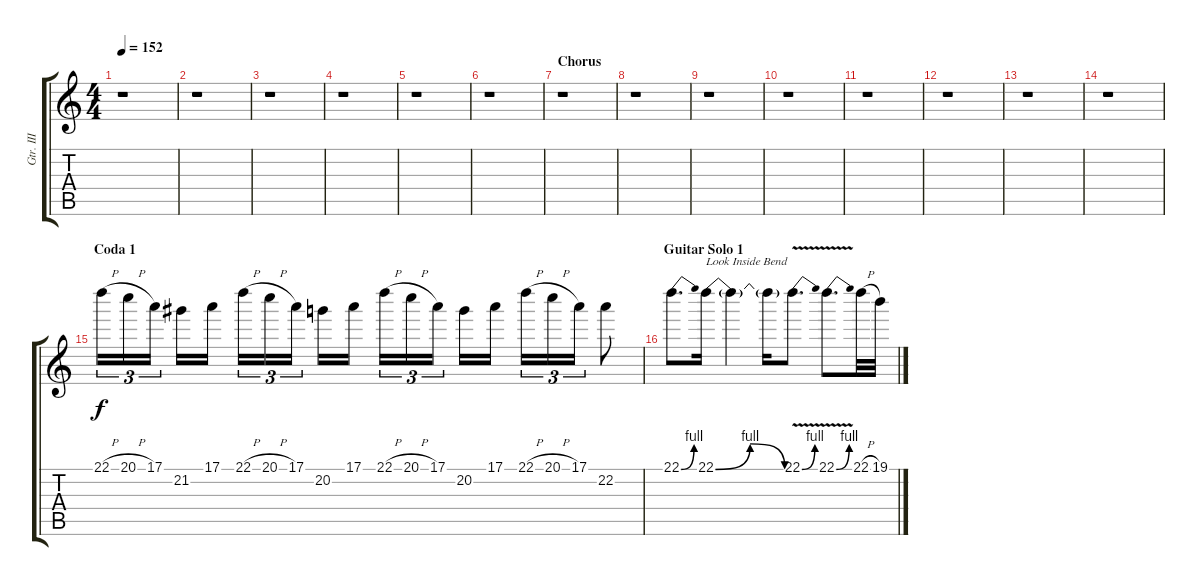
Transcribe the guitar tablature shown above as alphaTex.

\track ("Gtr. III" "Gtr. III") {instrument overdrivenguitar}
\staff {score tabs}
\tuning (E4 B3 G3 D3 A2 E2) {hide}
\ts (4 4)
\tempo 152
\clef g2
\ks c
r.1{dy f} |
r.1 |
r.1 |
r.1 |
r.1 |
r.1 |
\section ("" "Chorus")
r.1 |
r.1 |
r.1 |
r.1 |
r.1 |
r.1 |
r.1 |
r.1 |
\section ("" "Coda 1")
22.1{h}.16{tu (3 2)} 20.1{h}.16{tu (3 2)} 17.1.16{tu (3 2) beam splitsecondary} 21.2.16 17.1.16 22.1{h}.16{tu (3 2)} 20.1{h}.16{tu (3 2)} 17.1.16{tu (3 2) beam splitsecondary} 20.2.16 17.1.16 22.1{h}.16{tu (3 2)} 20.1{h}.16{tu (3 2)} 17.1.16{tu (3 2) beam splitsecondary} 20.2.16 17.1.16 22.1{h}.16{tu (3 2)} 20.1{h}.16{tu (3 2)} 17.1.16{tu (3 2)} 22.2.8 |
\section ("" "Guitar Solo 1")
22.1{be (bend 0 0 60 4)}.8{d} 22.1{be (bendrelease 0 0 10 4 50 4 60 0)}.16{txt "Look Inside Bend"} 22.1{t}.4 22.1{t}.16 22.1{be (bend 0 0 60 4) v}.8{d} 22.1{be (bend 0 0 60 4) v}.8{d} 22.1{h}.32 19.1.32
